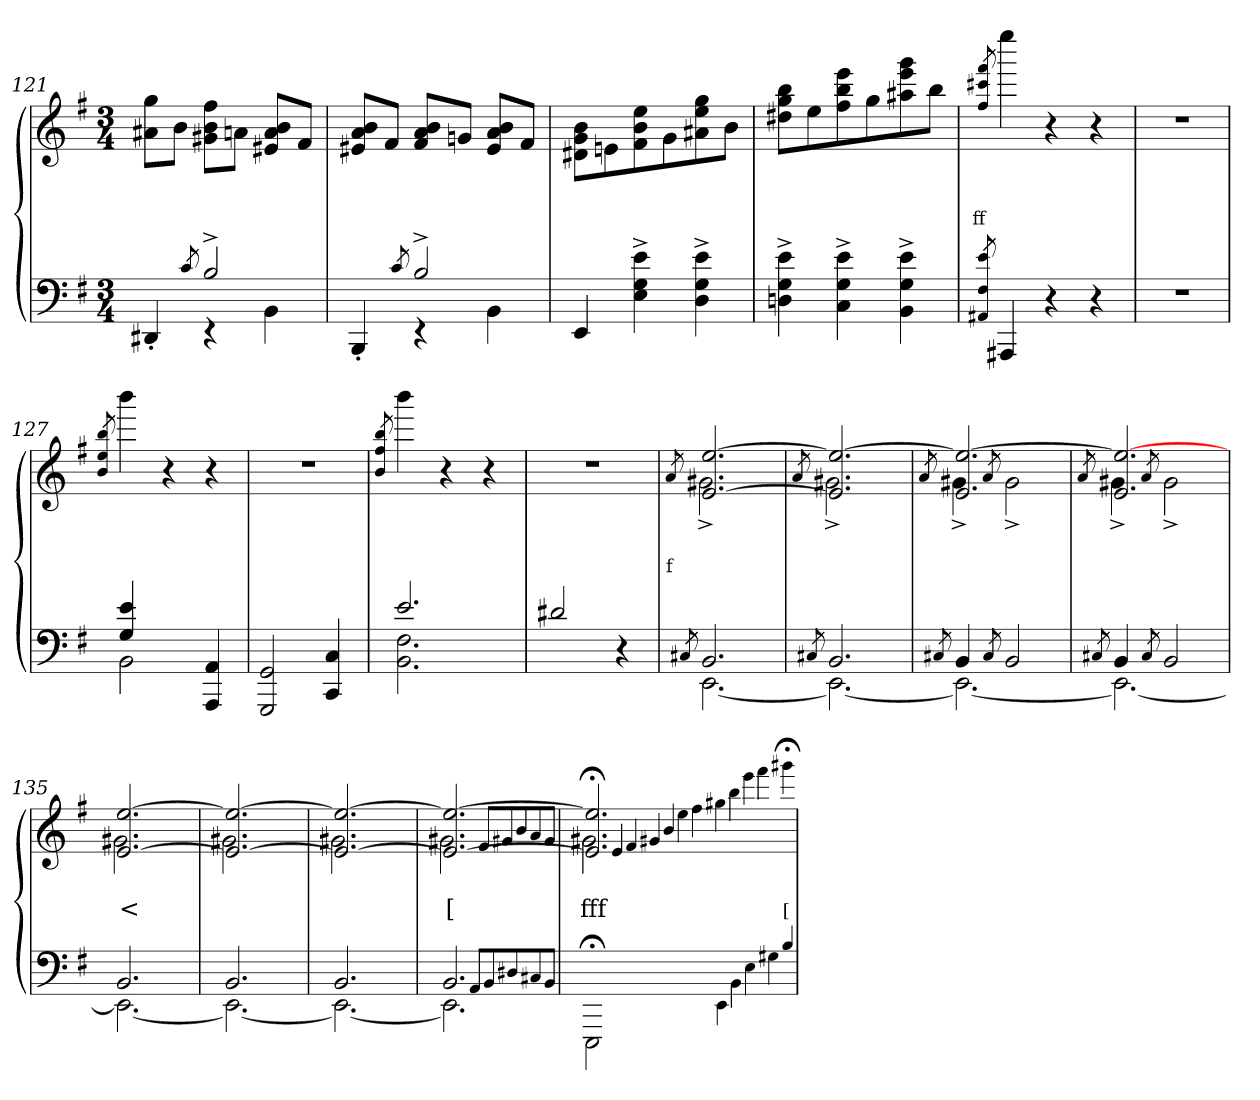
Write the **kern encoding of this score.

**kern	**kern	**text	**text
*part2	*part1	*part1	*part1
*staff2	*staff1	*staff1	*staff1
*clefF4	*clefG2	*	*
*k[f#]	*k[f#]	*	*
*M3/4	*M3/4	*	*
=121	=121	=121	=121
*^	*	*	*
4ryy	4DD#X'>/	8gg 8a#XL	.	.
.	.	8bJ	.	.
8qc/	.	.	.	.
2B^>	4r	8ff# 8b 8g#XL	.	.
.	.	8anJ	.	.
.	4BB	8b 8a 8e#XL	.	.
.	.	8f#J	.	.
=122	=122	=122	=122	=122
4ryy	4BBB'>/	8b 8a 8e#XL	.	.
.	.	8f#J	.	.
8qc/	.	.	.	.
2B^>	4r	8b 8a 8f#L	.	.
.	.	8gnJ	.	.
.	4BB	8b 8a 8e#L	.	.
.	.	8f#J	.	.
*v	*v	*	*	*
=123	=123	=123	=123
4EE	8b\ 8g 8d#XL	.	.
.	8en	.	.
4e^> 4G^> 4E^>	8ee 8b 8f#	.	.
.	8g	.	.
4e^> 4G^> 4D^>	8gg 8ee 8a#X	.	.
.	8bJ	.	.
=124	=124	=124	=124
4e^> 4G^> 4Dn^>	8bb 8gg 8dd#XL	.	.
.	8ee	.	.
4e^> 4G^> 4C^>	8eee 8bb 8ff#	.	.
.	8gg	.	.
4e^> 4G^> 4BB^>	8ggg 8eee 8aa#X	.	.
.	8bbJ	.	.
=125	=125	=125	=125
8qe 8qF# 8qAA#X/	8qfff# 8qccc#X 8qff#/	.	ff
4AAA#	4eeee	.	.
4r	4r	.	.
4r	4r	.	.
=126	=126	=126	=126
2.r	2.r	.	.
=127	=127	=127	=127
.	8qbb 8qee 8qb/	.	.
*^	*	*	*
4e 4G	2BB	4bbb	.	.
2ryy	.	4r	.	.
.	4AA 4AAA	4r	.	.
*v	*v	*	*	*
=128	=128	=128	=128
2GG 2GGG	2.r	.	.
4C 4CC	.	.	.
=129	=129	=129	=129
.	8qbb 8qff# 8qb/	.	.
*^	*	*	*
2.e	2.F# 2.BB	4bbb	.	.
.	.	4r	.	.
.	.	4r	.	.
*v	*v	*	*	*
=130	=130	=130	=130
2d#X/	2.r	.	.
4r	.	.	.
=131	=131	=131	=131
8qC#X/	8qa/	.	f
*^	*^	*	*
2.BB	[2.EE	[2.ee [2.e	2.g#X^>	.	.
=132	=132	=132	=132	=132	=132
8qC#X/	.	8qa/	.	.	.
2.BB	2.EE_	2.ee_ 2.e]	2.g#X^>	.	.
=133	=133	=133	=133	=133	=133
8qC#X/	.	8qa/	.	.	.
4BB	2.EE_	2.ee_ 2.e	4g#X^>	.	.
8qC#/	.	.	8qa/	.	.
2BB	.	.	2g#^>	.	.
=134	=134	=134	=134	=134	=134
8qC#X/	.	8qa/	.	.	.
4BB	2.EE_	2.ee_ 2.e	4g#X^>	.	.
8qC#/	.	.	8qa/	.	.
2BB	.	.	2g#^>	.	.
=135	=135	=135	=135	=135	=135
2.BB	2.EE_	[2.ee [2.e	2.g#X	.	<
=136	=136	=136	=136	=136	=136
2.BB	2.EE_	2.ee_ 2.e_	2.g#X	.	.
=137	=137	=137	=137	=137	=137
2.BB	2.EE_	2.ee_ 2.e_	2.g#X	.	.
=138	=138	=138	=138	=138	=138
2.BB	2.EE]	2.ee_ 2.e_	2.g#	.	[
.	8qqAA/L	8qqf#/L	.	.	.
.	8qqBB/	8qqg#X/	.	.	.
.	8qqD#X/	8qqb/	.	.	.
.	8qqC#X/	8qqa/	.	.	.
.	8qqBB/J	8qqg#/J	.	.	.
*v	*v	*	*	*	*
=139	=139	=139	=139	=139
2EEE;<\	2.ee];< 2.e];<	2.g#	.	fff
4ryy	.	.	.	.
*	*v	*v	*	*
.	4qqe/	.	.
.	4qqf#/	.	.
.	4qqg#X/	.	.
.	4qqb/	.	.
.	4qqee\	.	.
.	4qqff#\	.	.
4qqEE\	4qqgg#\	.	.
4qqBB\	4qqbb\	.	.
4qqE\	4qqeee\	.	.
4qqG#X\	4qqfff#\	.	.
4qqB/	4qqggg#;<\	.	[
=	=	=	=
*-	*-	*-	*-
